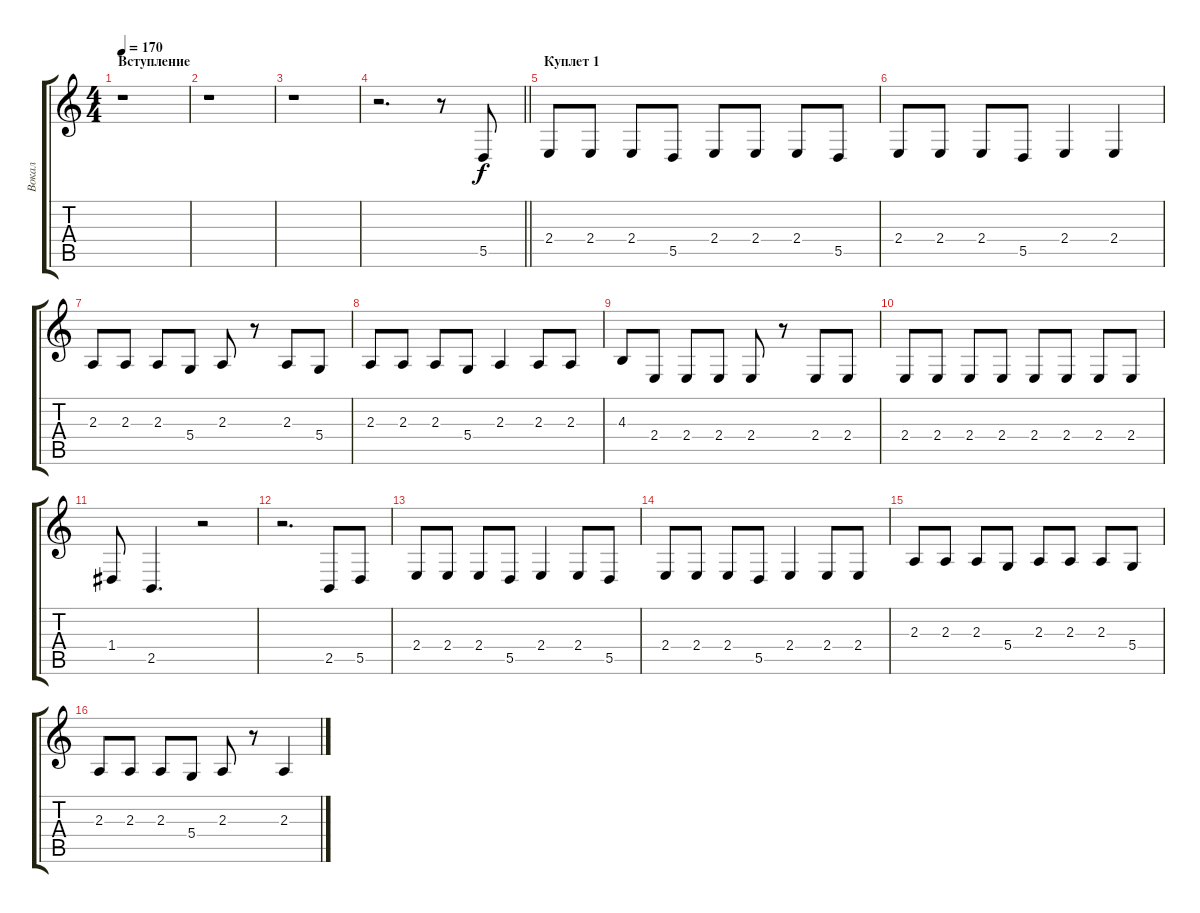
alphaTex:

\track ("Вокал" "Вокал") {instrument tenorsax}
\staff {score tabs}
\tuning (E4 B3 G3 D3 A2 E2) {hide}
\ts (4 4)
\section ("" "Вступление")
\tempo 170
\clef g2
\ks c
r.1{dy f instrument tenorsax} |
r.1 |
r.1 |
\barLineRight lightlight
r.2{d} r.8 5.5.8 |
\section ("" "Куплет 1")
2.4.8 2.4.8 2.4.8 5.5.8 2.4.8 2.4.8 2.4.8 5.5.8 |
2.4.8 2.4.8 2.4.8 5.5.8 2.4.4 2.4.4 |
2.3.8 2.3.8 2.3.8 5.4.8 2.3.8 r.8 2.3.8 5.4.8 |
2.3.8 2.3.8 2.3.8 5.4.8 2.3.4 2.3.8 2.3.8 |
4.3.8 2.4.8 2.4.8 2.4.8 2.4.8 r.8 2.4.8 2.4.8 |
2.4.8 2.4.8 2.4.8 2.4.8 2.4.8 2.4.8 2.4.8 2.4.8 |
1.4.8 2.5.4{d} r.2 |
r.2{d} 2.5.8 5.5.8 |
2.4.8 2.4.8 2.4.8 5.5.8 2.4.4 2.4.8 5.5.8 |
2.4.8 2.4.8 2.4.8 5.5.8 2.4.4 2.4.8 2.4.8 |
2.3.8 2.3.8 2.3.8 5.4.8 2.3.8 2.3.8 2.3.8 5.4.8 |
2.3.8 2.3.8 2.3.8 5.4.8 2.3.8 r.8 2.3.4
